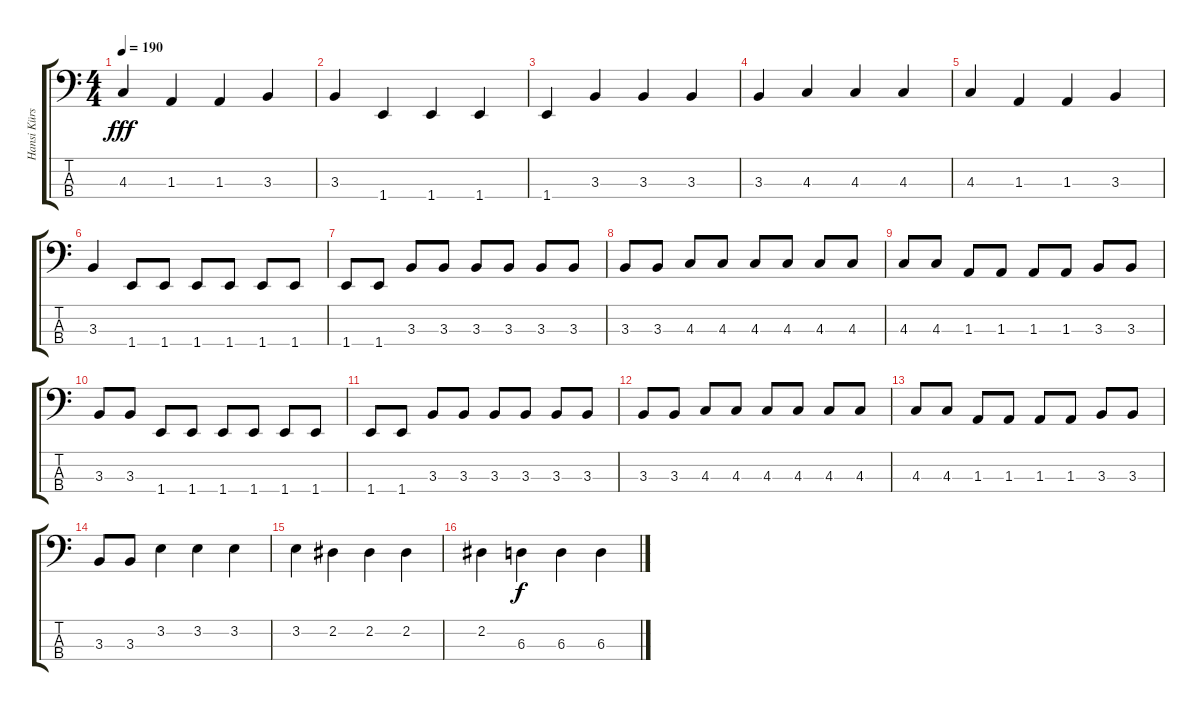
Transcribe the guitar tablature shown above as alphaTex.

\track ("Hansi Kürsch" "Hansi Kürs") {instrument electricbasspick}
\staff {score tabs}
\tuning (Gb2 Db2 Ab1 Eb1) {hide}
\ts (4 4)
\tempo 190
\clef f4
\ks c
4.3.4{dy fff} 1.3.4 1.3.4 3.3.4 |
3.3.4 1.4.4 1.4.4 1.4.4 |
1.4.4 3.3.4 3.3.4 3.3.4 |
3.3.4 4.3.4 4.3.4 4.3.4 |
4.3.4 1.3.4 1.3.4 3.3.4 |
3.3.4 1.4.8 1.4.8 1.4.8 1.4.8 1.4.8 1.4.8 |
1.4.8 1.4.8 3.3.8 3.3.8 3.3.8 3.3.8 3.3.8 3.3.8 |
3.3.8 3.3.8 4.3.8 4.3.8 4.3.8 4.3.8 4.3.8 4.3.8 |
4.3.8 4.3.8 1.3.8 1.3.8 1.3.8 1.3.8 3.3.8 3.3.8 |
3.3.8 3.3.8 1.4.8 1.4.8 1.4.8 1.4.8 1.4.8 1.4.8 |
1.4.8 1.4.8 3.3.8 3.3.8 3.3.8 3.3.8 3.3.8 3.3.8 |
3.3.8 3.3.8 4.3.8 4.3.8 4.3.8 4.3.8 4.3.8 4.3.8 |
4.3.8 4.3.8 1.3.8 1.3.8 1.3.8 1.3.8 3.3.8 3.3.8 |
3.3.8 3.3.8 3.2.4 3.2.4 3.2.4 |
3.2.4 2.2.4 2.2.4 2.2.4 |
2.2.4 6.3.4{dy f} 6.3.4 6.3.4
